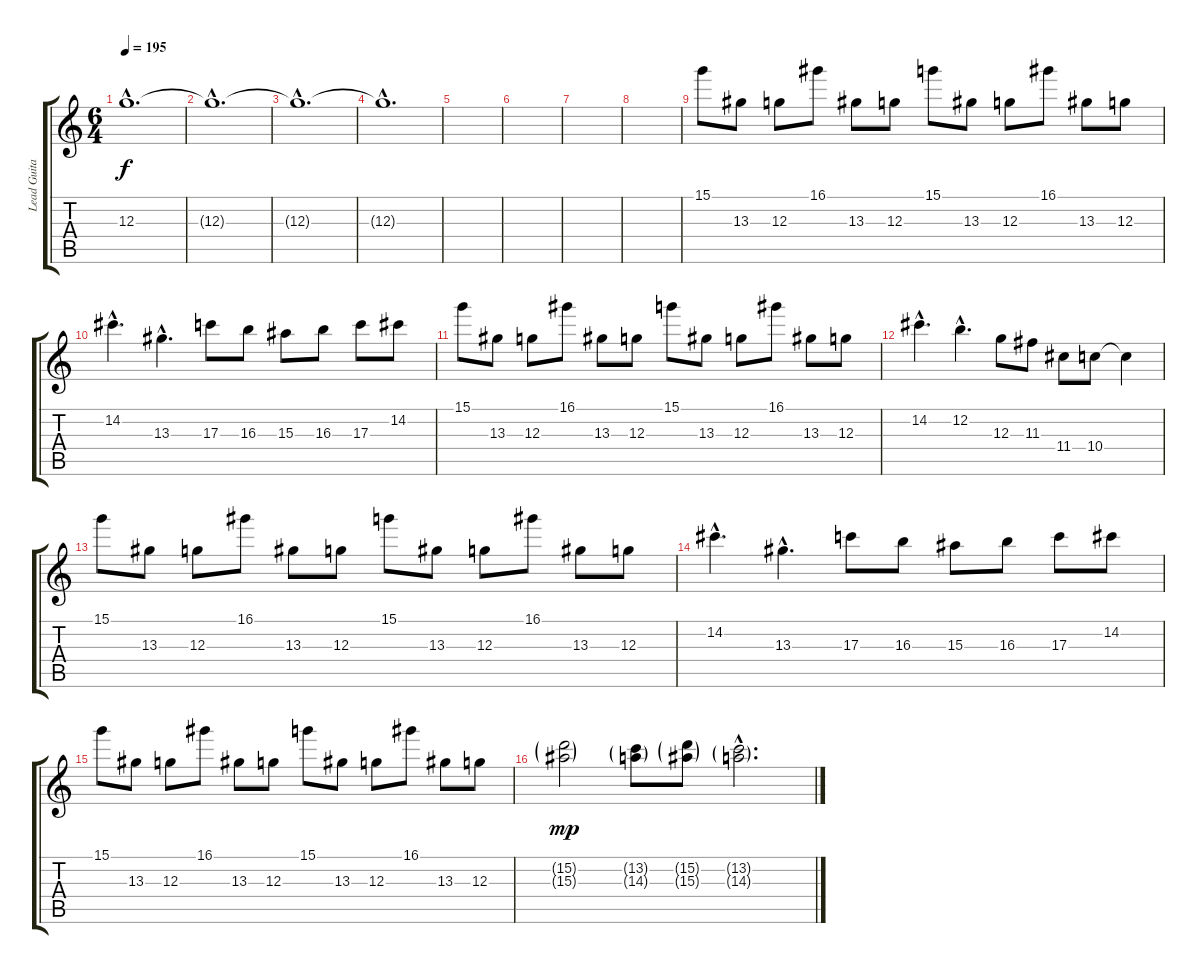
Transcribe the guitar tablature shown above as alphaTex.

\track ("Lead Guitar I" "Lead Guita") {instrument distortionguitar}
\staff {score tabs}
\tuning (E4 B3 G3 D3 A2 E2) {hide}
\ts (6 4)
\tempo 195
\clef g2
\ks c
12.3{hac}.1{d dy f} |
12.3{hac t}.1{d} |
12.3{hac t}.1{d} |
12.3{hac t}.1{d} |
|
|
|
|
15.1.8 13.3.8 12.3.8 16.1.8 13.3.8 12.3.8 15.1.8 13.3.8 12.3.8 16.1.8 13.3.8 12.3.8 |
14.2{hac}.4{d} 13.3{hac}.4{d} 17.3.8 16.3.8 15.3.8 16.3.8 17.3.8 14.2.8 |
15.1.8 13.3.8 12.3.8 16.1.8 13.3.8 12.3.8 15.1.8 13.3.8 12.3.8 16.1.8 13.3.8 12.3.8 |
14.2{hac}.4{d} 12.2{hac}.4{d} 12.3.8 11.3.8 11.4.8 10.4.8 10.4{t}.4 |
15.1.8 13.3.8 12.3.8 16.1.8 13.3.8 12.3.8 15.1.8 13.3.8 12.3.8 16.1.8 13.3.8 12.3.8 |
14.2{hac}.4{d} 13.3{hac}.4{d} 17.3.8 16.3.8 15.3.8 16.3.8 17.3.8 14.2.8 |
15.1.8 13.3.8 12.3.8 16.1.8 13.3.8 12.3.8 15.1.8 13.3.8 12.3.8 16.1.8 13.3.8 12.3.8 |
(15.2{g} 15.3{g}).2{dy mp} (13.2{g} 14.3{g}).8 (15.2{g} 15.3{g}).8 (13.2{g hac} 14.3{g hac}).2{d}
